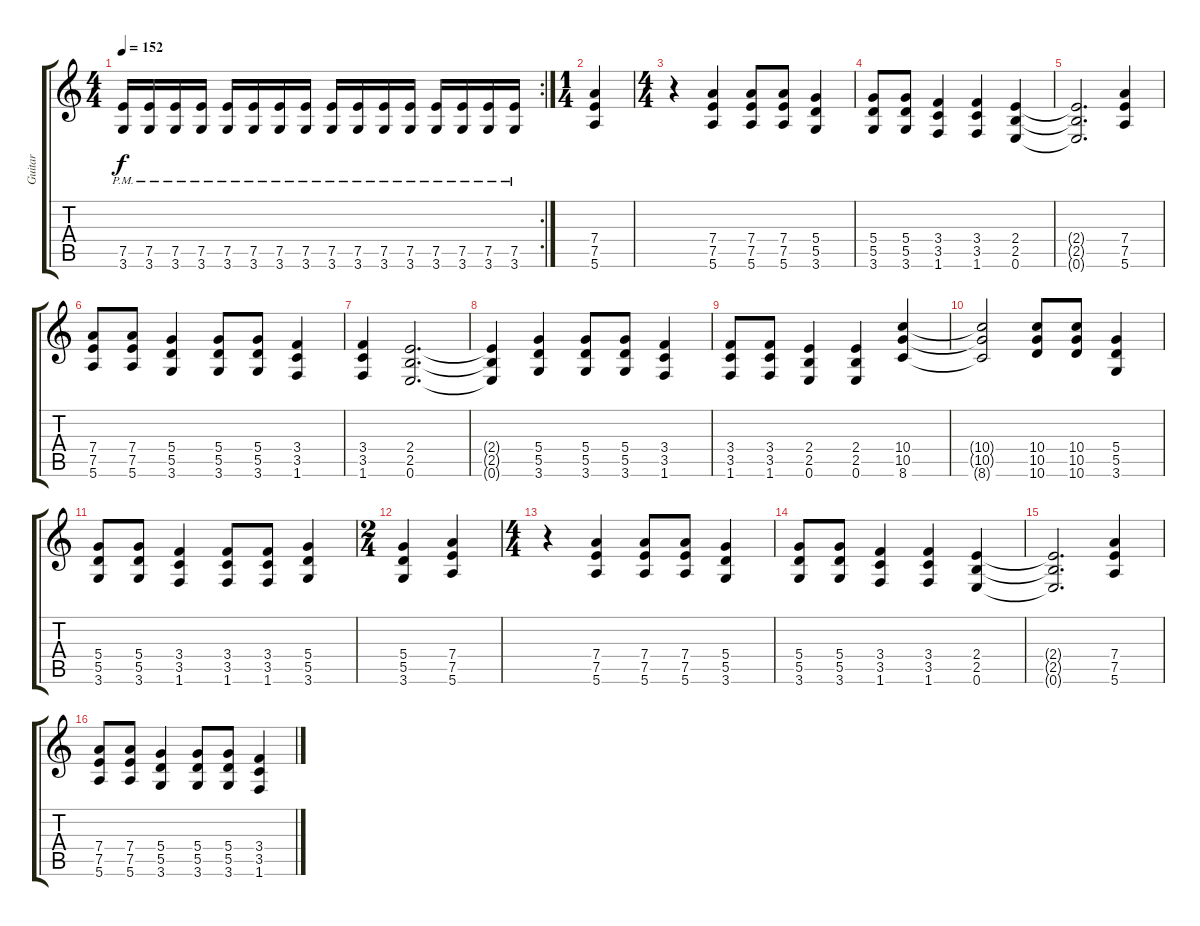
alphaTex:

\track ("Guitar" "Guitar") {instrument distortionguitar}
\staff {score tabs}
\tuning (E4 B3 G3 D3 A2 E2) {hide}
\rc 2
\ts (4 4)
\tempo 152
\clef g2
\ks c
(7.5{pm} 3.6{pm}).16{dy f} (7.5{pm} 3.6{pm}).16 (7.5{pm} 3.6{pm}).16 (7.5{pm} 3.6{pm}).16 (7.5{pm} 3.6{pm}).16 (7.5{pm} 3.6{pm}).16 (7.5{pm} 3.6{pm}).16 (7.5{pm} 3.6{pm}).16 (7.5{pm} 3.6{pm}).16 (7.5{pm} 3.6{pm}).16 (7.5{pm} 3.6{pm}).16 (7.5{pm} 3.6{pm}).16 (7.5{pm} 3.6{pm}).16 (7.5{pm} 3.6{pm}).16 (7.5{pm} 3.6{pm}).16 (7.5{pm} 3.6{pm}).16 |
\ts (1 4)
(7.4 7.5 5.6).4 |
\ts (4 4)
r.4 (7.4 7.5 5.6).4 (7.4 7.5 5.6).8 (7.4 7.5 5.6).8 (5.4 5.5 3.6).4 |
(5.4 5.5 3.6).8 (5.4 5.5 3.6).8 (3.4 3.5 1.6).4 (3.4 3.5 1.6).4 (2.4 2.5 0.6).4 |
(2.4{t} 2.5{t} 0.6{t}).2{d} (7.4 7.5 5.6).4 |
(7.4 7.5 5.6).8 (7.4 7.5 5.6).8 (5.4 5.5 3.6).4 (5.4 5.5 3.6).8 (5.4 5.5 3.6).8 (3.4 3.5 1.6).4 |
(3.4 3.5 1.6).4 (2.4 2.5 0.6).2{d} |
(2.4{t} 2.5{t} 0.6{t}).4 (5.4 5.5 3.6).4 (5.4 5.5 3.6).8 (5.4 5.5 3.6).8 (3.4 3.5 1.6).4 |
(3.4 3.5 1.6).8 (3.4 3.5 1.6).8 (2.4 2.5 0.6).4 (2.4 2.5 0.6).4 (10.4 10.5 8.6).4 |
(10.4{t} 10.5{t} 8.6{t}).2 (10.4 10.5 10.6).8 (10.4 10.5 10.6).8 (5.4 5.5 3.6).4 |
(5.4 5.5 3.6).8 (5.4 5.5 3.6).8 (3.4 3.5 1.6).4 (3.4 3.5 1.6).8 (3.4 3.5 1.6).8 (5.4 5.5 3.6).4 |
\ts (2 4)
(5.4 5.5 3.6).4 (7.4 7.5 5.6).4 |
\ts (4 4)
r.4 (7.4 7.5 5.6).4 (7.4 7.5 5.6).8 (7.4 7.5 5.6).8 (5.4 5.5 3.6).4 |
(5.4 5.5 3.6).8 (5.4 5.5 3.6).8 (3.4 3.5 1.6).4 (3.4 3.5 1.6).4 (2.4 2.5 0.6).4 |
(2.4{t} 2.5{t} 0.6{t}).2{d} (7.4 7.5 5.6).4 |
(7.4 7.5 5.6).8 (7.4 7.5 5.6).8 (5.4 5.5 3.6).4 (5.4 5.5 3.6).8 (5.4 5.5 3.6).8 (3.4 3.5 1.6).4
